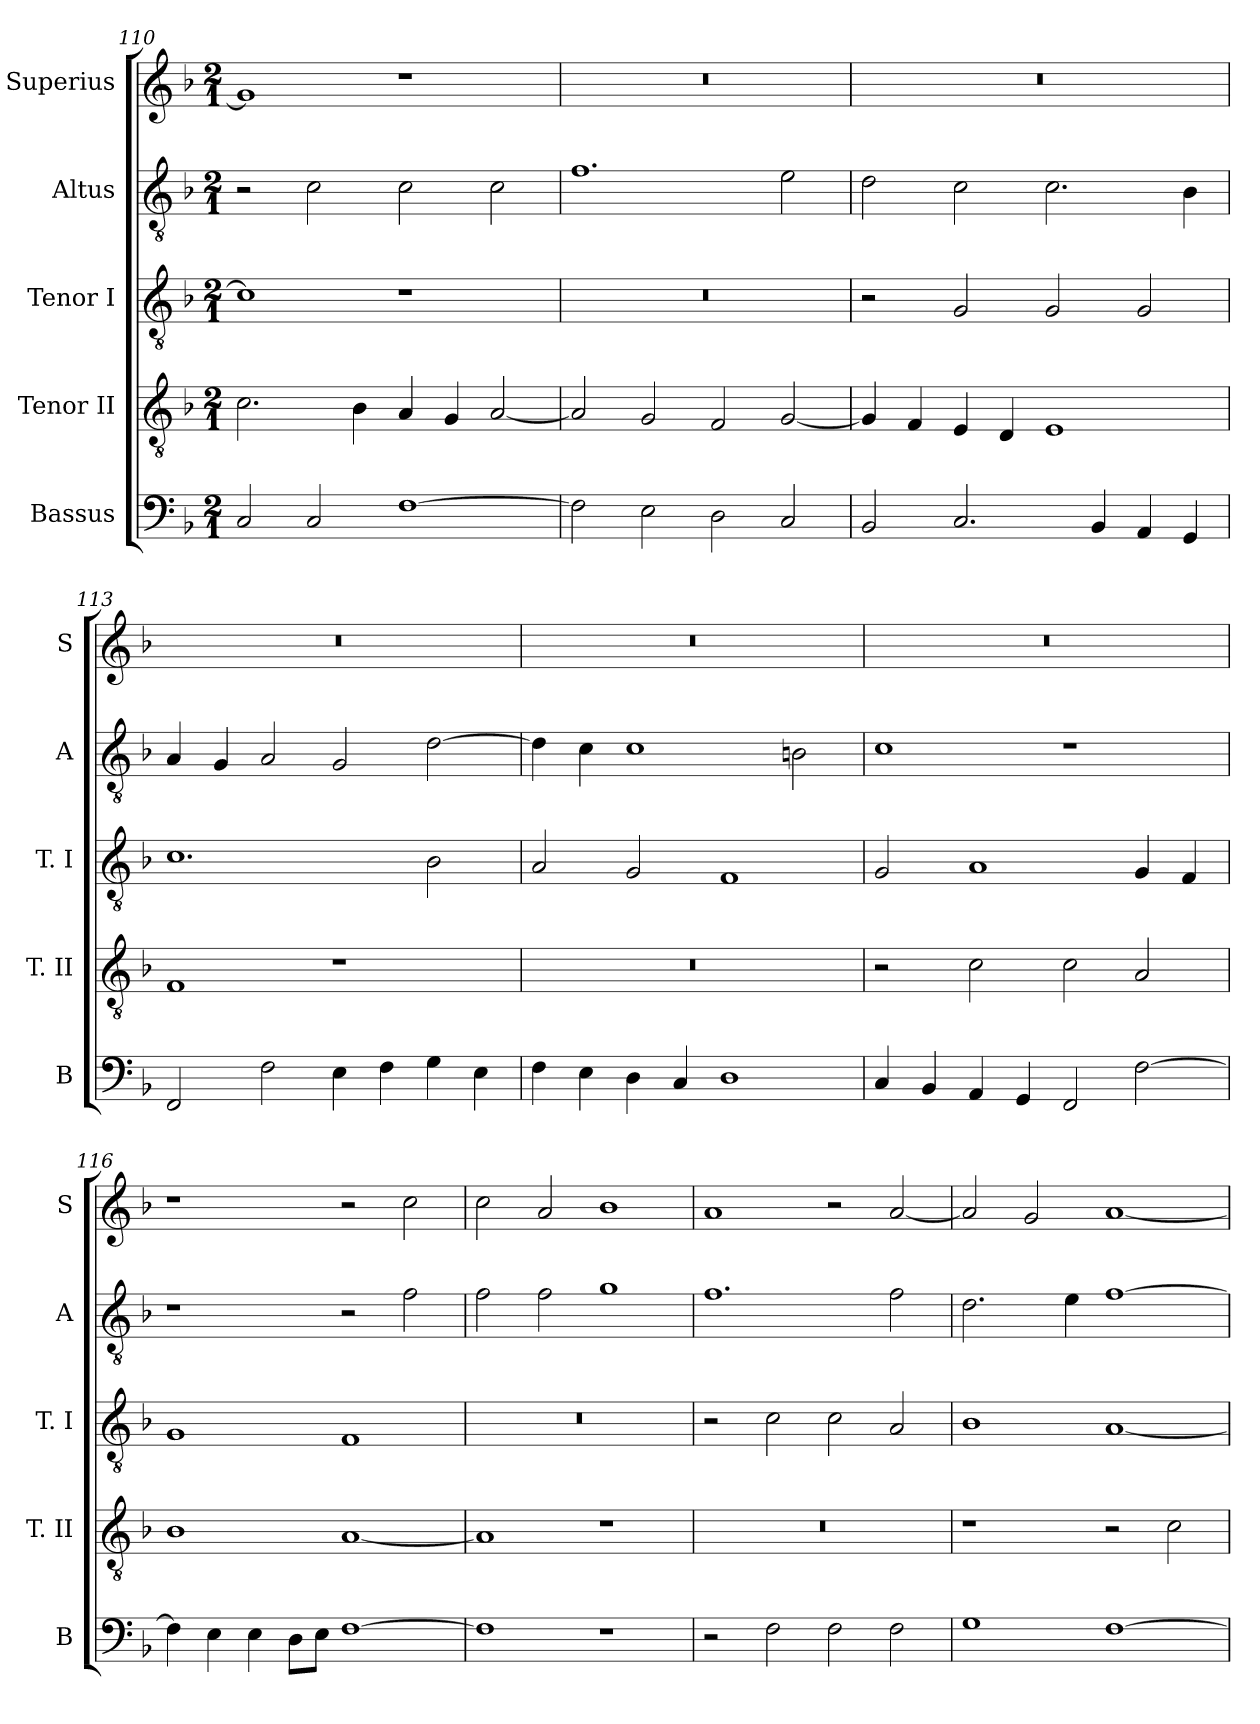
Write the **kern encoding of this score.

**kern	**kern	**kern	**kern	**kern
*part5	*part4	*part3	*part2	*part1
*staff5	*staff4	*staff3	*staff2	*staff1
*I"Bassus	*I"Tenor II	*I"Tenor I	*I"Altus	*I"Superius
*I'B	*I'T. II	*I'T. I	*I'A	*I'S
*clefF4	*clefGv2	*clefGv2	*clefGv2	*clefG2
*k[b-]	*k[b-]	*k[b-]	*k[b-]	*k[b-]
*F:	*F:	*F:	*F:	*F:
*M2/1	*M2/1	*M2/1	*M2/1	*M2/1
=110	=110	=110	=110	=110
2C	2.c	1c]	2r	1g]
2C	.	.	2c	.
.	4B-	.	.	.
[1F	4A	1r	2c	1r
.	4G	.	.	.
.	[2A	.	2c	.
=111	=111	=111	=111	=111
2F]	2A]	0r	1.f	0r
2E	2G	.	.	.
2D	2F	.	.	.
2C	[2G	.	2e	.
=112	=112	=112	=112	=112
2BB-	4G]	2r	2d	0r
.	4F	.	.	.
2.C	4E	2G	2c	.
.	4D	.	.	.
.	1E	2G	2.c	.
4BB-	.	.	.	.
4AA	.	2G	.	.
4GG	.	.	4B-	.
=113	=113	=113	=113	=113
2FF	1F	1.c	4A	0r
.	.	.	4G	.
2F	.	.	2A	.
4E	1r	.	2G	.
4F	.	.	.	.
4G	.	2B-	[2d	.
4E	.	.	.	.
=114	=114	=114	=114	=114
4F	0r	2A	4d]	0r
4E	.	.	4c	.
4D	.	2G	1c	.
4C	.	.	.	.
1D	.	1F	.	.
.	.	.	2Bn	.
=115	=115	=115	=115	=115
4C	2r	2G	1c	0r
4BB-	.	.	.	.
4AA	2c	1A	.	.
4GG	.	.	.	.
2FF	2c	.	1r	.
[2F	2A	4G	.	.
.	.	4F	.	.
=116	=116	=116	=116	=116
4F]	1B-	1G	1r	1r
4E	.	.	.	.
4E	.	.	.	.
8DL	.	.	.	.
8EJ	.	.	.	.
[1F	[1A	1F	2r	2r
.	.	.	2f	2cc
=117	=117	=117	=117	=117
1F]	1A]	0r	2f	2cc
.	.	.	2f	2a
1r	1r	.	1g	1b-
=118	=118	=118	=118	=118
2r	0r	2r	1.f	1a
2F	.	2c	.	.
2F	.	2c	.	2r
2F	.	2A	2f	[2a
=119	=119	=119	=119	=119
1G	1r	1B-	2.d	2a]
.	.	.	.	2g
.	.	.	4e	.
[1F	2r	[1A	[1f	[1a
.	2c	.	.	.
=	=	=	=	=
*-	*-	*-	*-	*-
